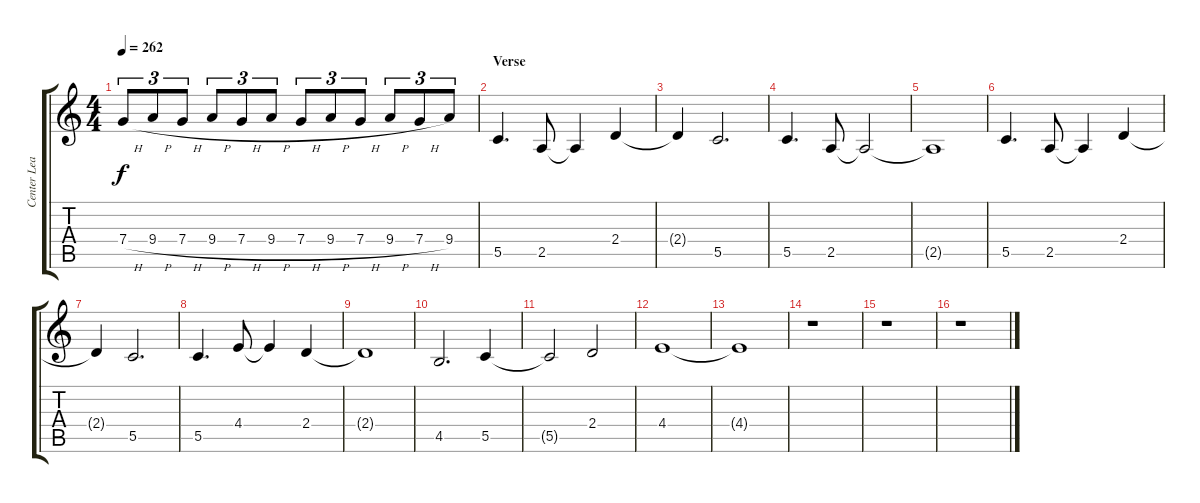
\track ("Center Lead 2" "Center Lea") {instrument overdrivenguitar}
\staff {score tabs}
\tuning (D4 A3 F3 C3 G2 C2) {hide}
\ts (4 4)
\tempo 262
\clef g2
\ks aminor
7.4{h}.8{tu (3 2) dy f} 9.4{h}.8{tu (3 2)} 7.4{h}.8{tu (3 2)} 9.4{h}.8{tu (3 2)} 7.4{h}.8{tu (3 2)} 9.4{h}.8{tu (3 2)} 7.4{h}.8{tu (3 2)} 9.4{h}.8{tu (3 2)} 7.4{h}.8{tu (3 2)} 9.4{h}.8{tu (3 2)} 7.4{h}.8{tu (3 2)} 9.4.8{tu (3 2)} |
\section ("" "Verse")
5.5.4{d} 2.5.8 2.5{t}.4 2.4.4 |
2.4{t}.4 5.5.2{d} |
5.5.4{d} 2.5.8 2.5{t}.2 |
2.5{t}.1 |
5.5.4{d} 2.5.8 2.5{t}.4 2.4.4 |
2.4{t}.4 5.5.2{d} |
5.5.4{d} 4.4.8 4.4{t}.4 2.4.4 |
2.4{t}.1 |
4.5.2{d} 5.5.4 |
5.5{t}.2 2.4.2 |
4.4.1 |
4.4{t}.1 |
r.1 |
r.1 |
r.1
